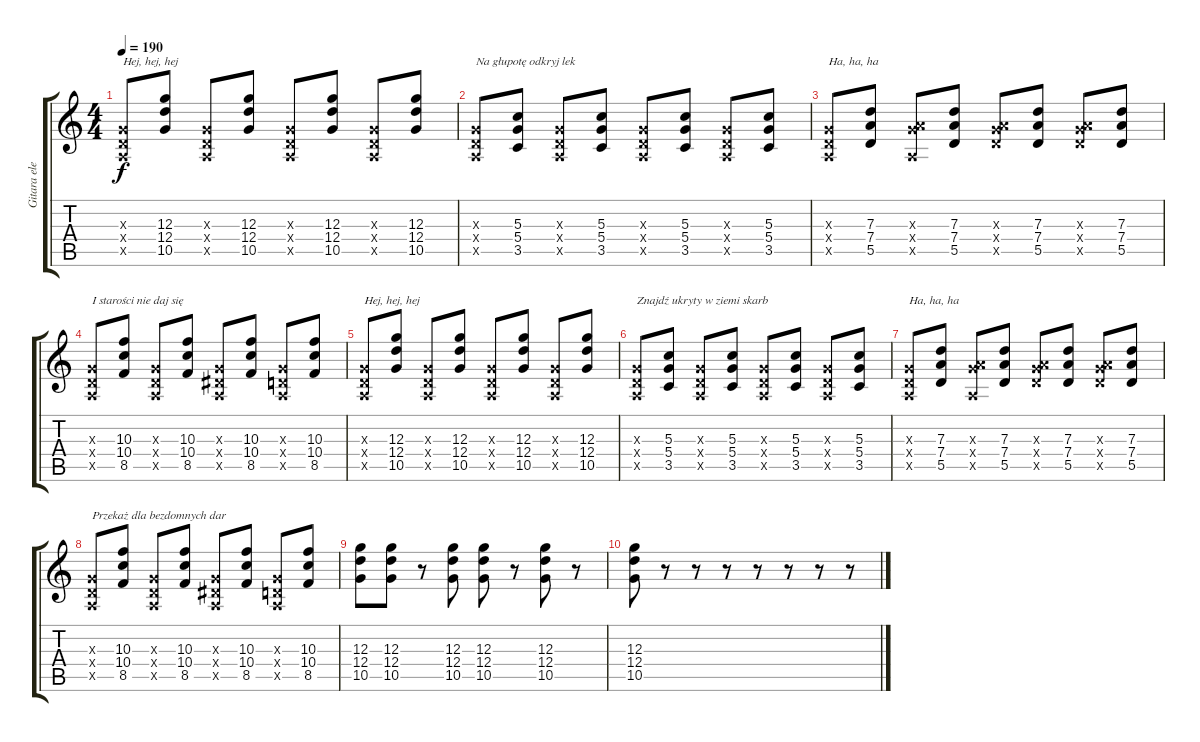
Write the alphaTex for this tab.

\track ("Gitara elektryczna" "Gitara ele") {instrument electricguitarclean}
\staff {score tabs}
\tuning (E4 B3 G3 D3 A2 E2) {hide}
\ts (4 4)
\tempo 190
\clef g2
\ks c
(0.3{x} 0.4{x} 0.5{x}).8{txt "Hej, hej, hej" dy f} (12.3 12.4 10.5).8 (0.3{x} 0.4{x} 0.5{x}).8 (12.3 12.4 10.5).8 (0.3{x} 0.4{x} 0.5{x}).8 (12.3 12.4 10.5).8 (0.3{x} 0.4{x} 0.5{x}).8 (12.3 12.4 10.5).8 |
(0.3{x} 0.4{x} 0.5{x}).8{txt "Na głupotę odkryj lek"} (5.3 5.4 3.5).8 (0.3{x} 0.4{x} 0.5{x}).8 (5.3 5.4 3.5).8 (0.3{x} 0.4{x} 0.5{x}).8 (5.3 5.4 3.5).8 (0.3{x} 0.4{x} 0.5{x}).8 (5.3 5.4 3.5).8 |
(0.3{x} 0.4{x} 0.5{x}).8{txt "Ha, ha, ha"} (7.3 7.4 5.5).8 (0.3{x} 7.4{x} 0.5{x}).8 (7.3 7.4 5.5).8 (0.3{x} 7.4{x} 5.5{x}).8 (7.3 7.4 5.5).8 (0.3{x} 7.4{x} 5.5{x}).8 (7.3 7.4 5.5).8 |
(0.3{x} 0.4{x} 0.5{x}).8{txt "I starości nie daj się"} (10.3 10.4 8.5).8 (0.3{x} 0.4{x} 0.5{x}).8 (10.3 10.4 8.5).8 (0.3{x} 1.4{x} 0.5{x}).8 (10.3 10.4 8.5).8 (0.3{x} 0.4{x} 0.5{x}).8 (10.3 10.4 8.5).8 |
(0.3{x} 0.4{x} 0.5{x}).8{txt "Hej, hej, hej"} (12.3 12.4 10.5).8 (0.3{x} 0.4{x} 0.5{x}).8 (12.3 12.4 10.5).8 (0.3{x} 0.4{x} 0.5{x}).8 (12.3 12.4 10.5).8 (0.3{x} 0.4{x} 0.5{x}).8 (12.3 12.4 10.5).8 |
(0.3{x} 0.4{x} 0.5{x}).8{txt "Znajdź ukryty w ziemi skarb"} (5.3 5.4 3.5).8 (0.3{x} 0.4{x} 0.5{x}).8 (5.3 5.4 3.5).8 (0.3{x} 0.4{x} 0.5{x}).8 (5.3 5.4 3.5).8 (0.3{x} 0.4{x} 0.5{x}).8 (5.3 5.4 3.5).8 |
(0.3{x} 0.4{x} 0.5{x}).8{txt "Ha, ha, ha"} (7.3 7.4 5.5).8 (0.3{x} 7.4{x} 0.5{x}).8 (7.3 7.4 5.5).8 (0.3{x} 7.4{x} 5.5{x}).8 (7.3 7.4 5.5).8 (0.3{x} 7.4{x} 5.5{x}).8 (7.3 7.4 5.5).8 |
(0.3{x} 0.4{x} 0.5{x}).8{txt "Przekaż dla bezdomnych dar"} (10.3 10.4 8.5).8 (0.3{x} 0.4{x} 0.5{x}).8 (10.3 10.4 8.5).8 (0.3{x} 1.4{x} 0.5{x}).8 (10.3 10.4 8.5).8 (0.3{x} 0.4{x} 0.5{x}).8 (10.3 10.4 8.5).8 |
(12.3 12.4 10.5).8 (12.3 12.4 10.5).8 r.8 (12.3 12.4 10.5).8 (12.3 12.4 10.5).8 r.8 (12.3 12.4 10.5).8 r.8 |
(12.3 12.4 10.5).8 r.8 r.8 r.8 r.8 r.8 r.8 r.8
